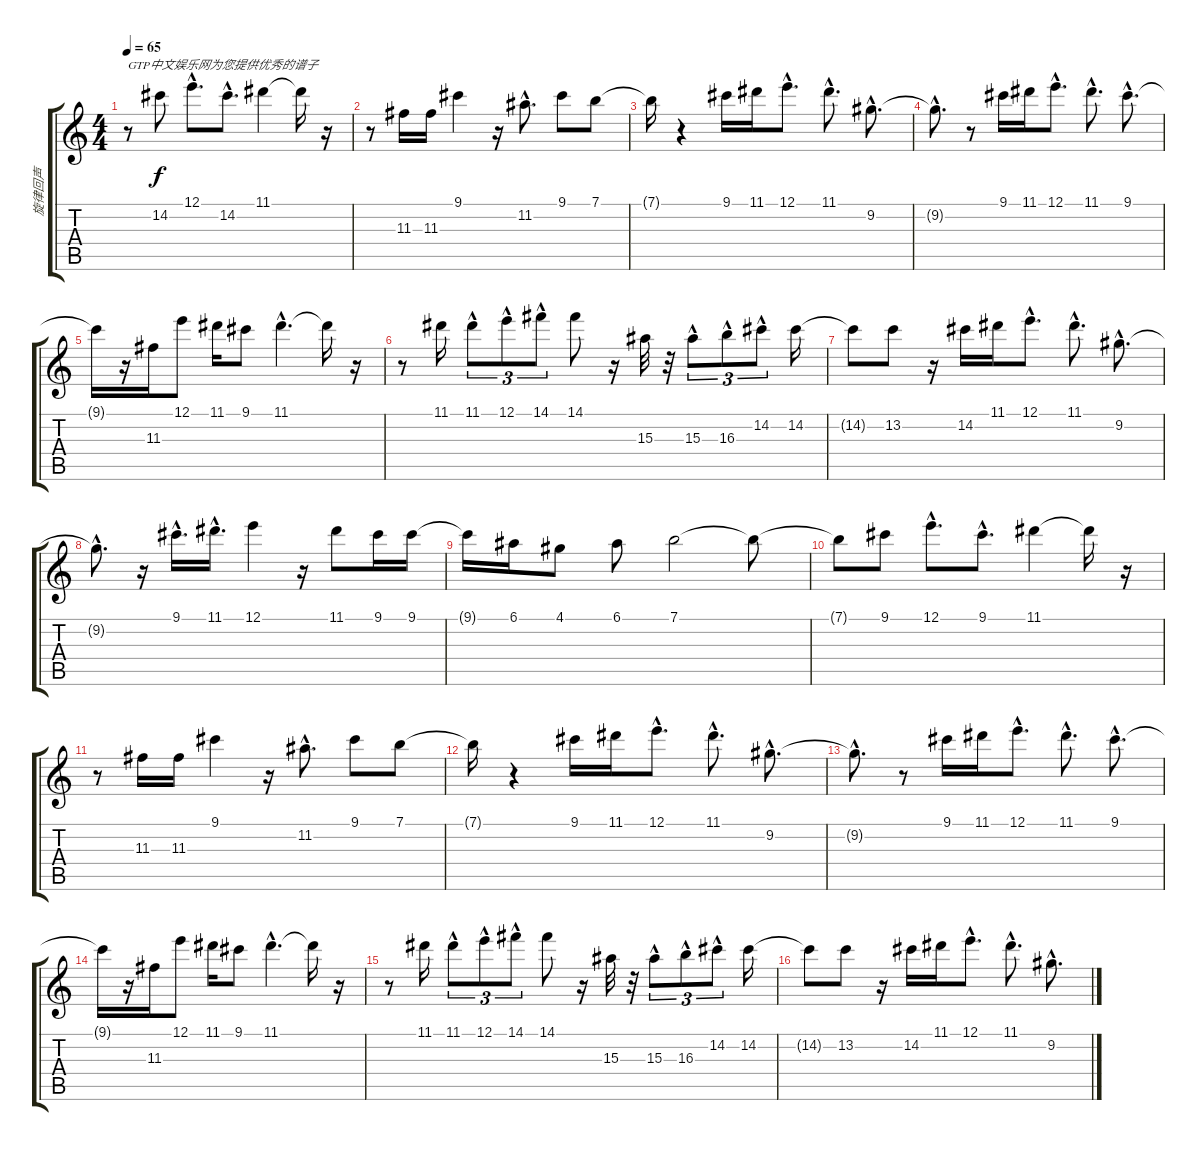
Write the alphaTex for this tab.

\track ("旋律回声" "旋律回声") {instrument overdrivenguitar}
\staff {score tabs}
\tuning (E4 B3 G3 D3 A2 E2) {hide}
\ts (4 4)
\tempo 65
\clef g2
\ks c
r.8{txt "GTP中文娱乐网为您提供优秀的谱子" dy f instrument overdrivenguitar} 14.2.8 12.1{hac}.8{d} 14.2{hac}.8{d} 11.1.4 11.1{t}.16 r.16 |
r.8 11.3.16 11.3.16 9.1.4 r.16 11.2{hac}.8{d} 9.1.8 7.1.8 |
7.1{t}.16 r.4 9.1.16 11.1.16 12.1{hac}.8{d} 11.1{hac}.8{d} 9.2{hac}.8{d} |
9.2{hac t}.8{d} r.8 9.1.16 11.1.16 12.1{hac}.8{d} 11.1{hac}.8{d} 9.1{hac}.8{d} |
9.1{t}.16 r.16 11.3.16 12.1.8 11.1.16 9.1.8 11.1{hac}.4{d} 11.1{t}.16 r.16 |
r.8 11.1.16 11.1{hac}.8{tu (3 2)} 12.1{hac}.8{tu (3 2)} 14.1{hac}.8{tu (3 2)} 14.1.8 r.16 15.3.32 r.32 15.3{hac}.8{tu (3 2)} 16.3{hac}.8{tu (3 2)} 14.2{hac}.8{tu (3 2)} 14.2.16 |
14.2{t}.8 13.2.8 r.16 14.2.16 11.1.16 12.1{hac}.8{d} 11.1{hac}.8{d} 9.2{hac}.8{d} |
9.2{hac t}.8{d} r.16 9.1{hac}.16{d} 11.1{hac}.16{d} 12.1.4 r.16 11.1.8 9.1.16 9.1.16 |
9.1{t}.16 6.1.16 4.1.8 6.1.8 7.1.2 7.1{t}.8 |
7.1{t}.8 9.1.8 12.1{hac}.8{d} 9.1{hac}.8{d} 11.1.4 11.1{t}.16 r.16 |
r.8 11.3.16 11.3.16 9.1.4 r.16 11.2{hac}.8{d} 9.1.8 7.1.8 |
7.1{t}.16 r.4 9.1.16 11.1.16 12.1{hac}.8{d} 11.1{hac}.8{d} 9.2{hac}.8{d} |
9.2{hac t}.8{d} r.8 9.1.16 11.1.16 12.1{hac}.8{d} 11.1{hac}.8{d} 9.1{hac}.8{d} |
9.1{t}.16 r.16 11.3.16 12.1.8 11.1.16 9.1.8 11.1{hac}.4{d} 11.1{t}.16 r.16 |
r.8 11.1.16 11.1{hac}.8{tu (3 2)} 12.1{hac}.8{tu (3 2)} 14.1{hac}.8{tu (3 2)} 14.1.8 r.16 15.3.32 r.32 15.3{hac}.8{tu (3 2)} 16.3{hac}.8{tu (3 2)} 14.2{hac}.8{tu (3 2)} 14.2.16 |
14.2{t}.8 13.2.8 r.16 14.2.16 11.1.16 12.1{hac}.8{d} 11.1{hac}.8{d} 9.2{hac}.8{d}
